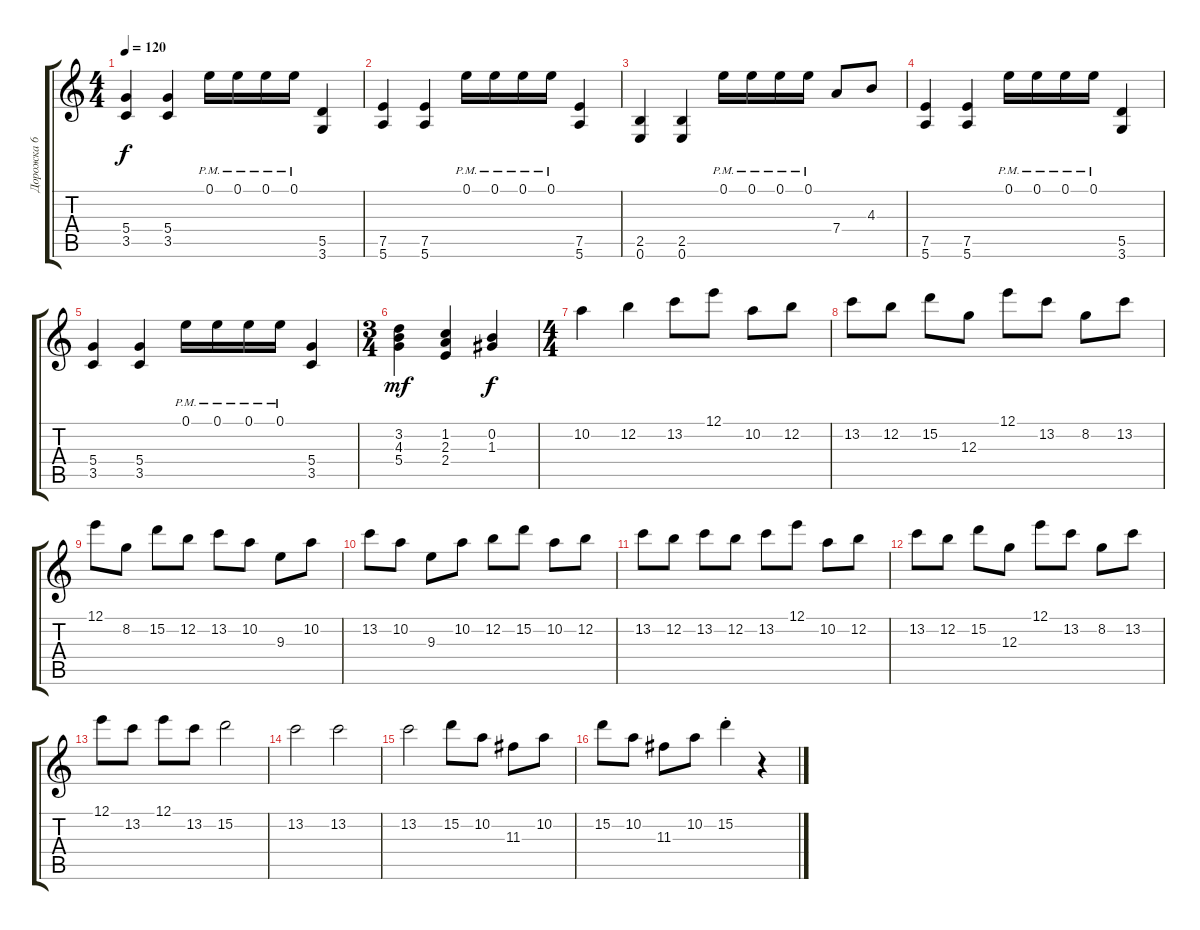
\track ("Дорожка 6" "Дорожка 6") {solo instrument acousticguitarsteel}
\staff {score tabs}
\tuning (E4 B3 G3 D3 A2 E2) {hide}
\ts (4 4)
\tempo 120
\clef g2
\ks c
(5.4 3.5).4{dy f} (5.4 3.5).4 0.1{pm}.16 0.1{pm}.16 0.1{pm}.16 0.1{pm}.16 (5.5 3.6).4 |
(7.5 5.6).4 (7.5 5.6).4 0.1{pm}.16 0.1{pm}.16 0.1{pm}.16 0.1{pm}.16 (7.5 5.6).4 |
(2.5 0.6).4 (2.5 0.6).4 0.1{pm}.16 0.1{pm}.16 0.1{pm}.16 0.1{pm}.16 7.4.8 4.3.8 |
(7.5 5.6).4 (7.5 5.6).4 0.1{pm}.16 0.1{pm}.16 0.1{pm}.16 0.1{pm}.16 (5.5 3.6).4 |
(5.4 3.5).4 (5.4 3.5).4 0.1{pm}.16 0.1{pm}.16 0.1{pm}.16 0.1{pm}.16 (5.4 3.5).4 |
\ts (3 4)
(3.2 4.3 5.4).4{dy mf} (1.2 2.3 2.4).4 (0.2 1.3).4{dy f} |
\ts (4 4)
10.2.4 12.2.4 13.2.8 12.1.8 10.2.8 12.2.8 |
13.2.8 12.2.8 15.2.8 12.3.8 12.1.8 13.2.8 8.2.8 13.2.8 |
12.1.8 8.2.8 15.2.8 12.2.8 13.2.8 10.2.8 9.3.8 10.2.8 |
13.2.8 10.2.8 9.3.8 10.2.8 12.2.8 15.2.8 10.2.8 12.2.8 |
13.2.8 12.2.8 13.2.8 12.2.8 13.2.8 12.1.8 10.2.8 12.2.8 |
13.2.8 12.2.8 15.2.8 12.3.8 12.1.8 13.2.8 8.2.8 13.2.8 |
12.1.8 13.2.8 12.1.8 13.2.8 15.2.2 |
13.2.2 13.2.2 |
13.2.2 15.2.8 10.2.8 11.3.8 10.2.8 |
15.2.8 10.2.8 11.3.8 10.2.8 15.2{st}.4 r.4
